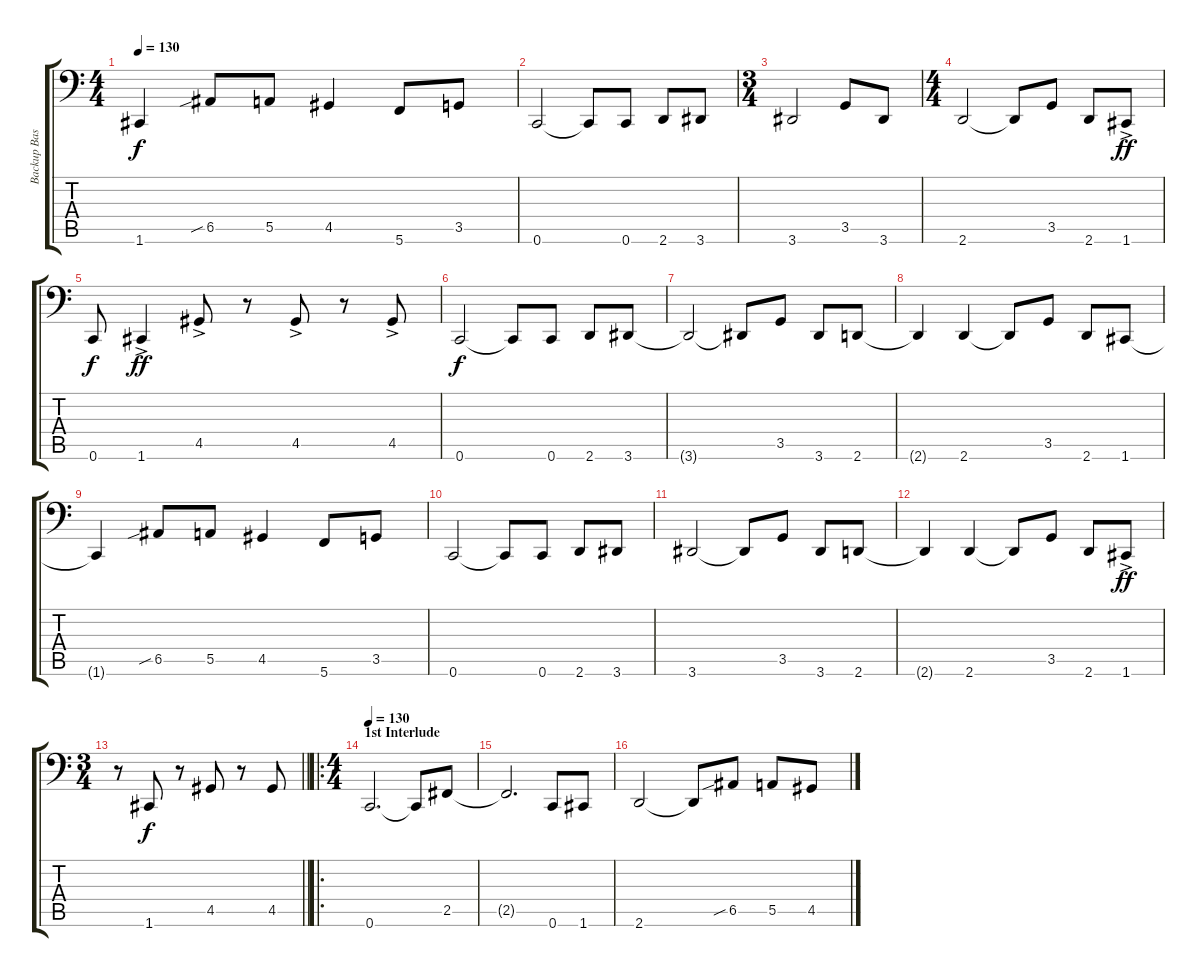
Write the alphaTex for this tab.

\track ("Backup Bass" "Backup Bas") {instrument electricbassfinger}
\staff {score tabs}
\tuning (C3 G2 D2 A1 E1 C1) {hide}
\ts (4 4)
\tempo 130
\clef f4
\ks c
1.6{t}.4{dy f} 6.5{sib}.8 5.5.8 4.5.4 5.6.8 3.5.8 |
0.6.2 0.6{t}.8 0.6.8 2.6.8 3.6.8 |
\ts (3 4)
3.6.2 3.5.8 3.6.8 |
\ts (4 4)
2.6.2 2.6{t}.8 3.5.8 2.6.8 1.6{ac}.8{dy ff} |
0.6.8{dy f} 1.6{ac}.4{dy ff} 4.5{ac}.8 r.8 4.5{ac}.8 r.8 4.5{ac}.8 |
0.6.2{dy f} 0.6{t}.8 0.6.8 2.6.8 3.6.8 |
3.6{t}.2 3.6{t}.8 3.5.8 3.6.8 2.6.8 |
2.6{t}.4 2.6.4 2.6{t}.8 3.5.8 2.6.8 1.6.8 |
1.6{t}.4 6.5{sib}.8 5.5.8 4.5.4 5.6.8 3.5.8 |
0.6.2 0.6{t}.8 0.6.8 2.6.8 3.6.8 |
3.6.2 3.6{t}.8 3.5.8 3.6.8 2.6.8 |
2.6{t}.4 2.6.4 2.6{t}.8 3.5.8 2.6.8 1.6{ac}.8{dy ff} |
\ts (3 4)
\barLineRight lightlight
r.8 1.6.8{dy f} r.8 4.5.8 r.8 4.5.8 |
\ro
\ts (4 4)
\section ("" "1st Interlude")
\tempo 130
0.6.2{d} 0.6{t}.8 2.5.8 |
2.5{t}.2{d} 0.6.8 1.6.8 |
2.6.2 2.6{t}.8 6.5{sib}.8 5.5.8 4.5.8
